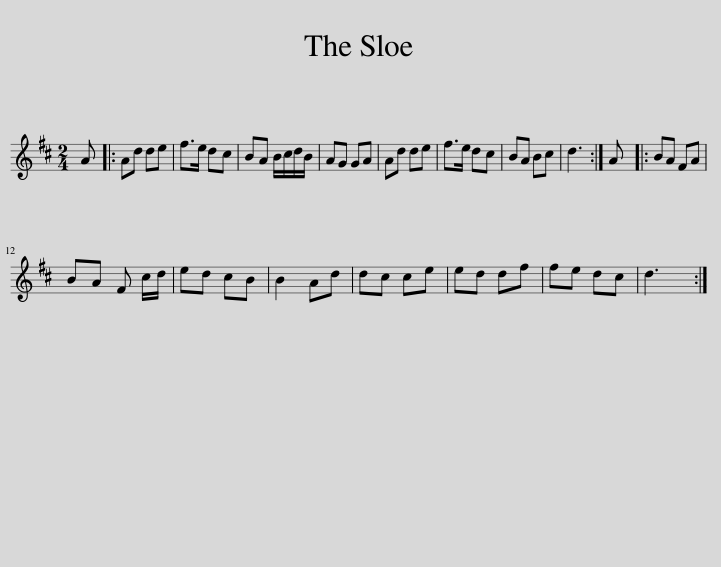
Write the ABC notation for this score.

X:1
L:1/8
M:2/4
I:linebreak $
K:D
V:1 treble
V:1
 A |: Ad de | f>e dc | BA B/c/d/B/ | AG GA | %5
 Ad de | f>e dc | BA Bc | d3 :| A |: %10
 BA FA |$ BA F c/d/ | ed cB | B2 Ad | dc ce | %15
 ed df | fe dc | d3 :| %18
